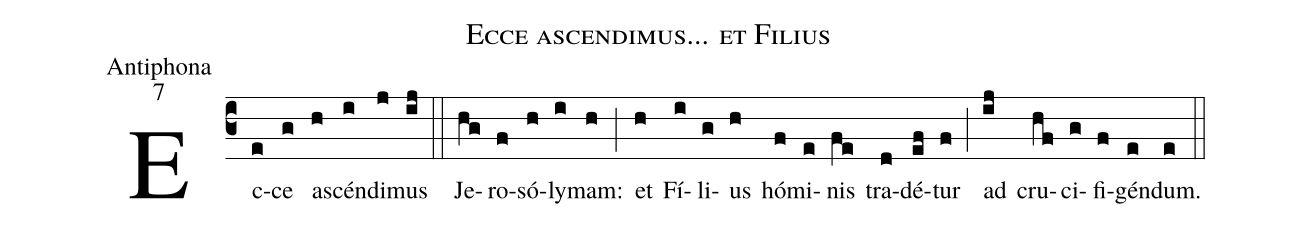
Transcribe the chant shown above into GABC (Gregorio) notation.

name:Ecce ascendimus... et Filius;
office-part:Antiphona;
mode:7;
%%
(c3) Ec(e)ce(g) a(h)scén(i)di(j)mus(ij) (::) Je(hg)ro(f)só(h)ly(i)mam:(h) (;) et(h) Fí(i)li(g)us(h) hó(f)mi(e)nis(fe) tra(d)dé(ef)tur(f) (;) ad(ij) cru(hf)ci(g)fi(f)gén(e)dum.(e) (::)
